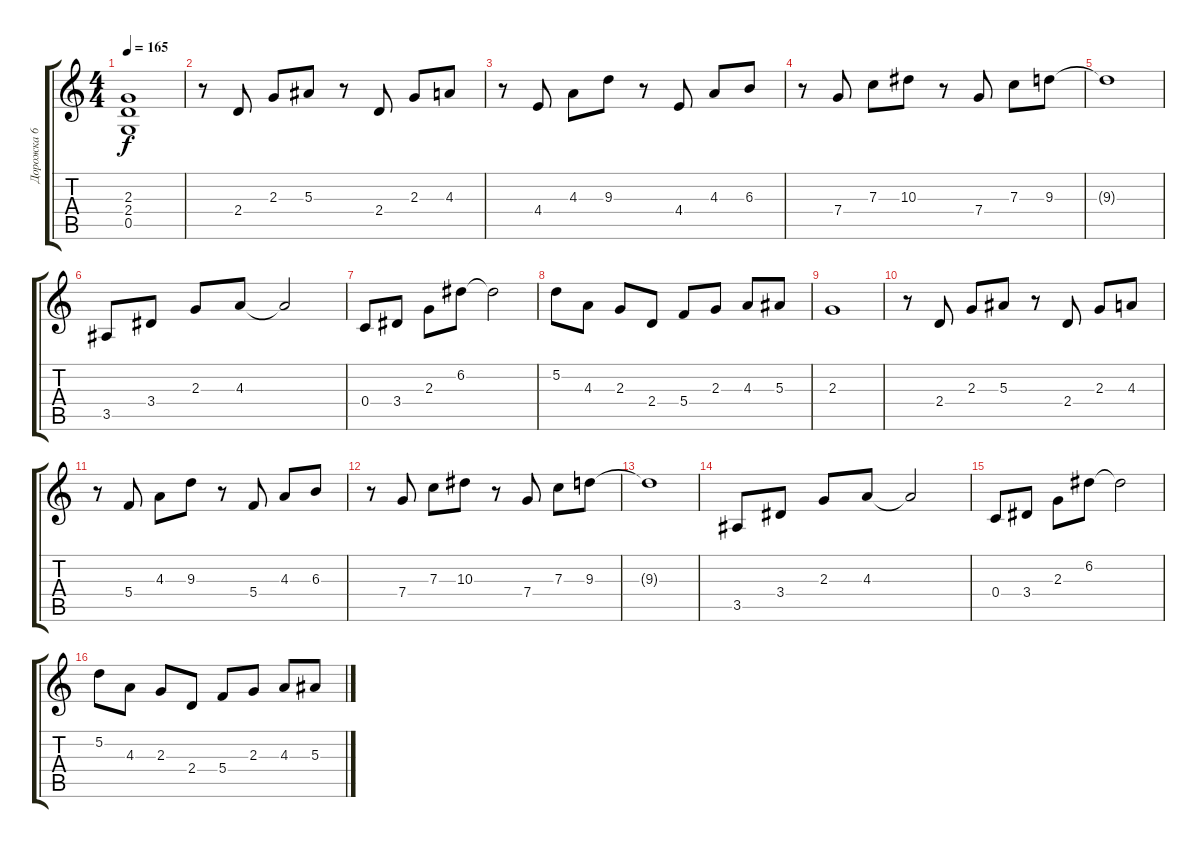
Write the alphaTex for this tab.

\track ("Дорожка 6" "Дорожка 6") {instrument distortionguitar}
\staff {score tabs}
\tuning (D4 A3 F3 C3 G2 D2) {hide}
\ts (4 4)
\tempo 165
\clef g2
\ks c
(2.3 2.4 0.5).1{dy f} |
r.8{volume 9} 2.4.8 2.3.8 5.3.8 r.8 2.4.8 2.3.8 4.3.8 |
r.8 4.4.8 4.3.8 9.3.8 r.8 4.4.8 4.3.8 6.3.8 |
r.8 7.4.8 7.3.8 10.3.8 r.8 7.4.8 7.3.8 9.3.8 |
9.3{t}.1 |
3.5.8 3.4.8 2.3.8 4.3.8 4.3{t}.2 |
0.4.8 3.4.8 2.3.8 6.2.8 6.2{t}.2 |
5.2.8 4.3.8 2.3.8 2.4.8 5.4.8 2.3.8 4.3.8 5.3.8 |
2.3.1 |
r.8 2.4.8 2.3.8 5.3.8 r.8 2.4.8 2.3.8 4.3.8 |
r.8 5.4.8 4.3.8 9.3.8 r.8 5.4.8 4.3.8 6.3.8 |
r.8 7.4.8 7.3.8 10.3.8 r.8 7.4.8 7.3.8 9.3.8 |
9.3{t}.1 |
3.5.8 3.4.8 2.3.8 4.3.8 4.3{t}.2 |
0.4.8 3.4.8 2.3.8 6.2.8 6.2{t}.2 |
5.2.8 4.3.8 2.3.8 2.4.8 5.4.8 2.3.8 4.3.8 5.3.8
